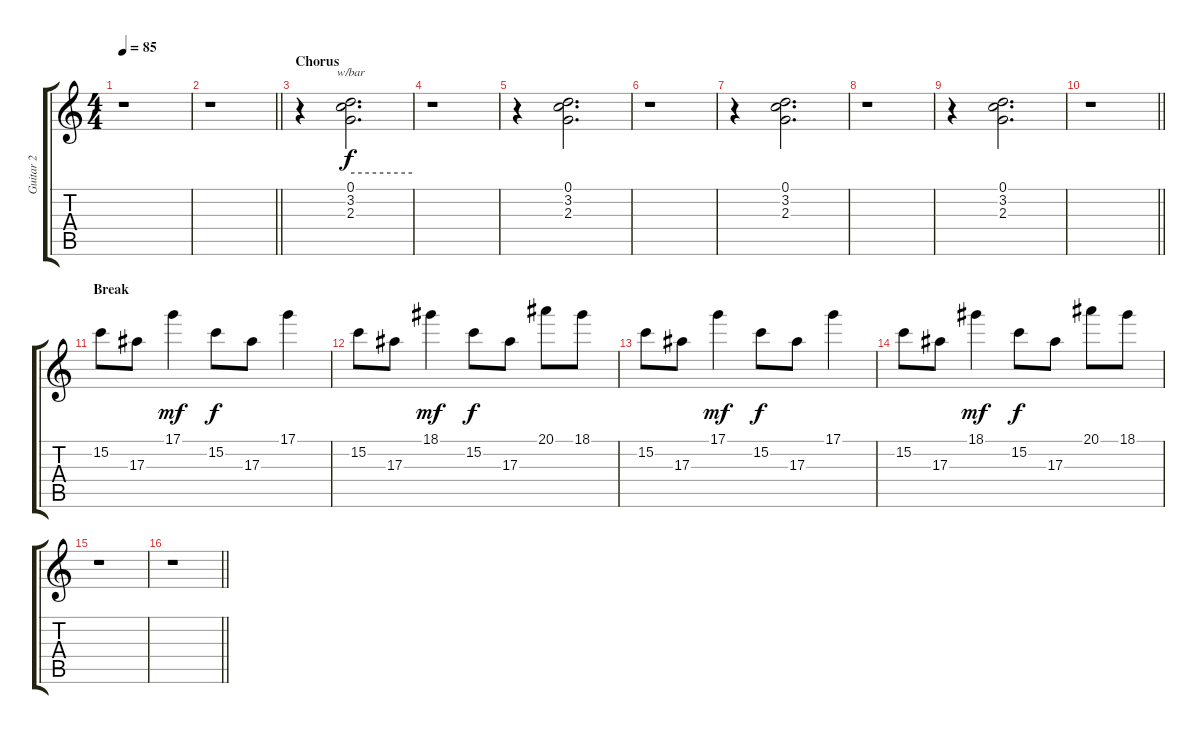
\track ("Guitar 2" "Guitar 2") {instrument distortionguitar}
\staff {score tabs}
\tuning (D4 A3 F3 C3 G2 C2) {hide}
\ts (4 4)
\tempo 85
\clef g2
\ks c
r.1{dy f} |
\barLineRight lightlight
r.1 |
\section ("" "Chorus")
r.4 (0.1 3.2 2.3).2{d tbe (hold default 0 0 60 0) volume 10} |
r.1{volume 16} |
r.4 (0.1 3.2 2.3).2{d volume 10} |
r.1{volume 16} |
r.4 (0.1 3.2 2.3).2{d volume 10} |
r.1{volume 16} |
r.4 (0.1 3.2 2.3).2{d volume 10} |
\barLineRight lightlight
r.1{volume 16} |
\section ("" "Break")
15.2.8 17.3.8 17.1.4{dy mf} 15.2.8{dy f} 17.3.8 17.1.4 |
15.2.8 17.3.8 18.1.4{dy mf} 15.2.8{dy f} 17.3.8 20.1.8 18.1.8 |
15.2.8 17.3.8 17.1.4{dy mf} 15.2.8{dy f} 17.3.8 17.1.4 |
15.2.8 17.3.8 18.1.4{dy mf} 15.2.8{dy f} 17.3.8 20.1.8 18.1.8 |
r.1 |
\barLineRight lightlight
r.1
